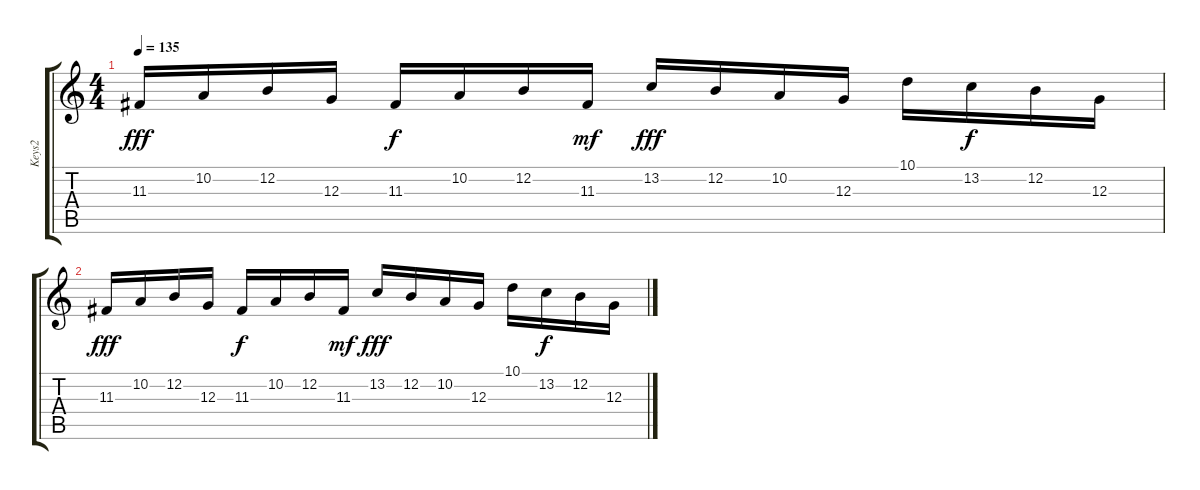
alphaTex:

\track ("Keys2" "Keys2") {instrument lead2sawtooth}
\staff {score tabs}
\tuning (E4 B3 G3 D3 A2 E2) {hide}
\ts (4 4)
\tempo 135
\clef g2
\ks c
11.3.16{dy fff} 10.2.16 12.2.16 12.3.16 11.3.16{dy f} 10.2.16 12.2.16 11.3.16{dy mf} 13.2.16{dy fff} 12.2.16 10.2.16 12.3.16 10.1.16 13.2.16{dy f} 12.2.16 12.3.16 |
11.3.16{dy fff} 10.2.16 12.2.16 12.3.16 11.3.16{dy f} 10.2.16 12.2.16 11.3.16{dy mf} 13.2.16{dy fff} 12.2.16 10.2.16 12.3.16 10.1.16 13.2.16{dy f} 12.2.16 12.3.16
